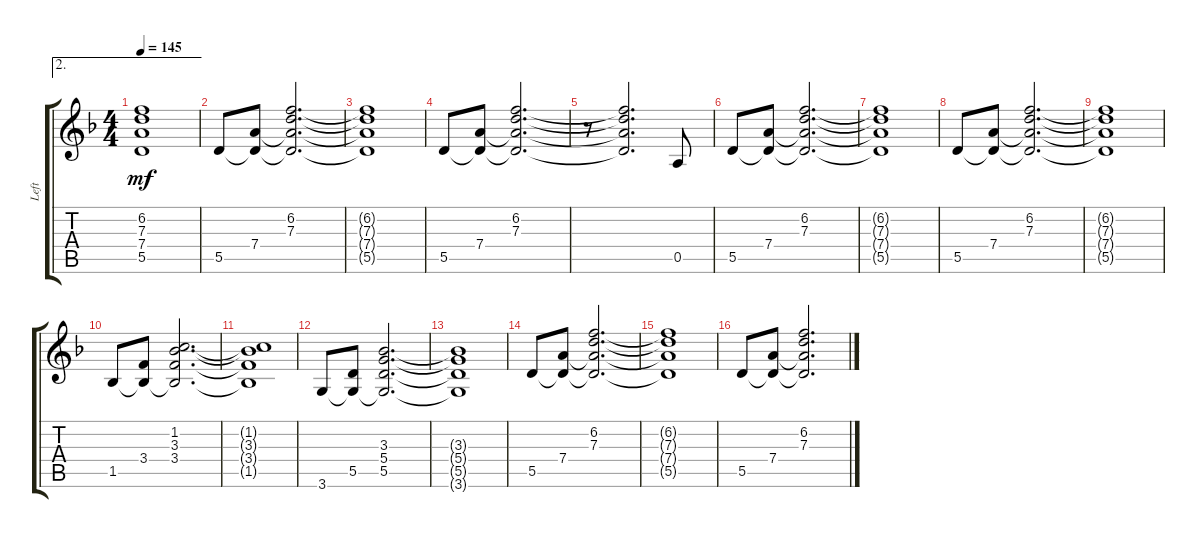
\track ("Left" "Left") {instrument acousticguitarsteel}
\staff {score tabs}
\tuning (E4 B3 G3 D3 A2 E2) {hide}
\ae 2
\ts (4 4)
\tempo 145
\clef g2
\ks f
(6.2{t} 7.3{t} 7.4{t} 5.5{t}).1{dy mf} |
5.5.8 (7.4 5.5{t}).8 (6.2 7.3 7.4{t} 5.5{t}).2{d} |
(6.2{t} 7.3{t} 7.4{t} 5.5{t}).1 |
5.5.8 (7.4 5.5{t}).8 (6.2 7.3 7.4{t} 5.5{t}).2{d} |
r.8 (6.2{t} 7.3{t} 7.4{t} 5.5{t}).2{d} 0.5.8 |
5.5.8 (7.4 5.5{t}).8 (6.2 7.3 7.4{t} 5.5{t}).2{d} |
(6.2{t} 7.3{t} 7.4{t} 5.5{t}).1 |
5.5.8 (7.4 5.5{t}).8 (6.2 7.3 7.4{t} 5.5{t}).2{d} |
(6.2{t} 7.3{t} 7.4{t} 5.5{t}).1 |
1.5.8 (3.4 1.5{t}).8 (1.2 3.3 3.4 1.5{t}).2{d} |
(1.2{t} 3.3{t} 3.4{t} 1.5{t}).1 |
3.6.8 (5.5 3.6{t}).8 (3.3 5.4 5.5 3.6{t}).2{d} |
(3.3{t} 5.4{t} 5.5{t} 3.6{t}).1 |
5.5.8 (7.4 5.5{t}).8 (6.2 7.3 7.4{t} 5.5{t}).2{d} |
(6.2{t} 7.3{t} 7.4{t} 5.5{t}).1 |
5.5.8 (7.4 5.5{t}).8 (6.2 7.3 7.4{t} 5.5{t}).2{d}
